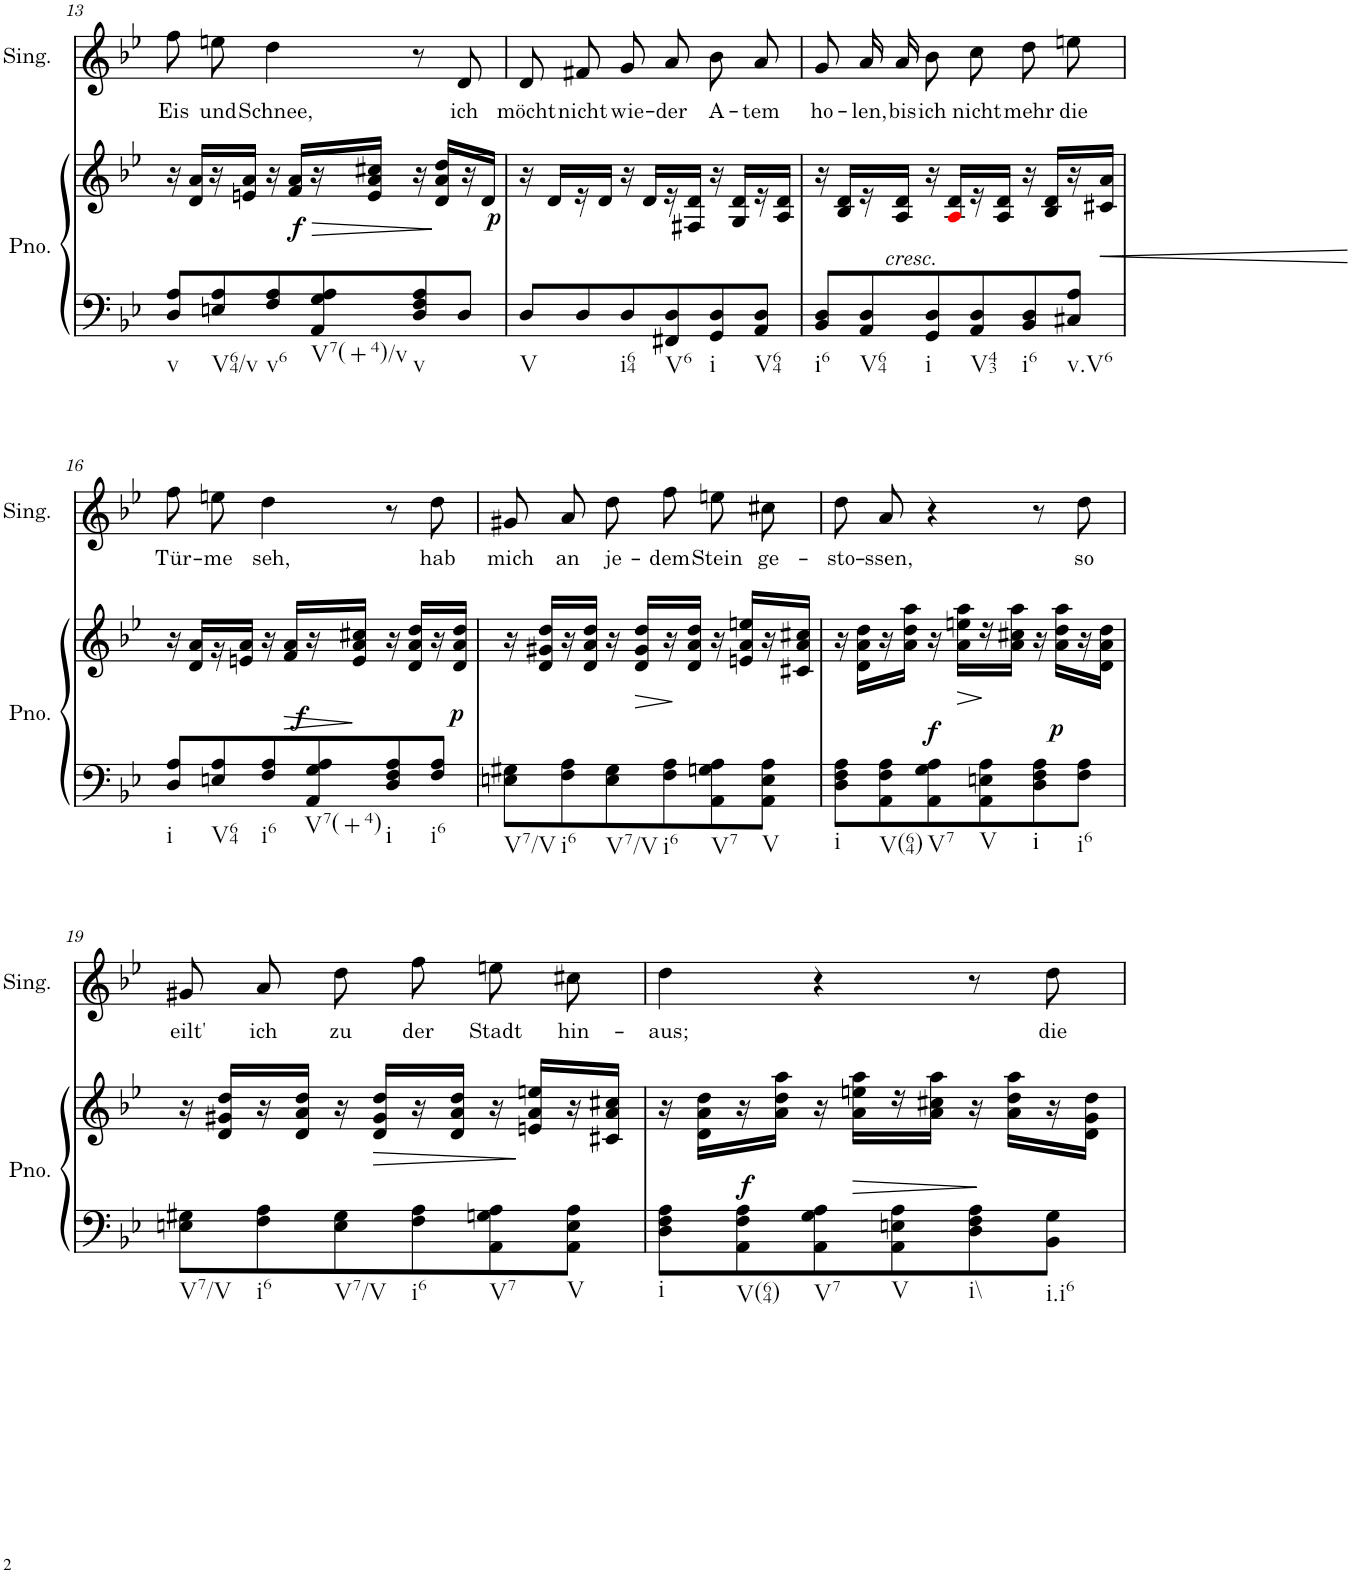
**kern	**kern	**dynam	**kern	**text
*part2	*part2	*part2	*part1	*part1
*staff3	*staff2	*staff2/3	*staff1	*staff1
*I"Pianoforte	*	*	*I"Singstimme	*
*I'Pno.	*	*	*I'Sing.	*
!!LO:PB:g=z
*clefF4	*clefG2	*	*clefG2	*
*k[b-e-]	*k[b-e-]	*	*k[b-e-]	*
*M3/4	*M3/4	*	*M3/4	*
=13	=13	=13	=13	=13
!LO:TX:b:t=v	!	!	!	!
!	!	!	!	!LO:LY:b
8D/ 8A/L	16r	.	8ff\L	Eis
.	16d/ 16a/LL	.	.	.
!LO:TX:b:t=V64/v	!	!	!	!
!	!	!	!	!LO:LY:b
8En/ 8A/	16r	.	8een\J	und
.	16en/ 16a/JJ	.	.	.
!LO:TX:b:t=v6	!	!	!	!
!	!	!	!	!LO:LY:b
8F/ 8A/	16r	.	4dd\	Schnee,
!	!	!LO:HP:b	!	!
!	!	!LO:DY:n=1:b	!	!
.	16f/ 16a/LL	> f	.	.
!LO:TX:b:t=V7(+4)/v	!	!	!	!
8AA/ 8G/ 8A/	16r	.	.	.
.	16e/ 16a/ 16cc#X/JJ	.	.	.
!LO:TX:b:t=v	!	!	!	!
8D/ 8F/ 8A/	16r	.	8r	.
.	16d/ 16a/ 16dd/LL	.	.	.
!	!	!	!	!LO:LY:b
8D/J	16r	.	8d/	ich
!	!	!LO:DY:n=2:b	!	!
.	16d/JJ	p	.	.
.	.	]	.	.
=14	=14	=14	=14	=14
!LO:TX:b:t=V	!	!	!	!
!	!	!	!	!LO:LY:b
8D/L	16r	.	8d/L	möcht
.	16d/LL	.	.	.
!	!	!	!	!LO:LY:b
8D/	16r	.	8f#X/J	nicht
.	16d/JJ	.	.	.
!LO:TX:b:t=i64	!	!	!	!
!	!	!	!	!LO:LY:b
8D/	16r	.	8g/L	wie-
.	16d/LL	.	.	.
!LO:TX:b:t=V6	!	!	!	!
!	!	!	!	!LO:LY:b
8FF#X/ 8D/	16r	.	8a/J	-der
.	16F#X/ 16d/JJ	.	.	.
!LO:TX:b:t=i	!	!	!	!
!	!	!	!	!LO:LY:b
8GG/ 8D/	16r	.	8b-/L	A-
.	16G/ 16d/LL	.	.	.
!LO:TX:b:t=V64	!	!	!	!
!	!	!	!	!LO:LY:b
8AA/ 8D/J	16r	.	8a/J	-tem
.	16A/ 16d/JJ	.	.	.
=15	=15	=15	=15	=15
!LO:TX:b:t=i6	!	!	!	!
!	!	!	!	!LO:LY:b
8BB-/ 8D/L	16r	.	8g/L	ho-
.	16B-/ 16d/LL	.	.	.
!LO:TX:b:t=V64	!	!	!	!
!	!	!	!	!LO:LY:b
8AA/ 8D/	16r	.	16a/L	-len,
!	!LO:TX:b:i:t=cresc.	!	!	!
!	!	!	!	!LO:LY:b
.	16A/ 16d/JJ	.	16a/JJ	bis
!LO:TX:b:t=i	!	!	!	!
!	!	!	!	!LO:LY:b
8GG/ 8D/	16r	.	8b-\L	ich
.	16Ai/ 16d/LL	.	.	.
!LO:TX:b:t=V43	!	!	!	!
!	!	!	!	!LO:LY:b
8AA/ 8D/	16r	.	8cc\J	nicht
.	16A/ 16d/JJ	.	.	.
!LO:TX:b:t=i6	!	!	!	!
!	!	!	!	!LO:LY:b
8BB-/ 8D/	16r	.	8dd\L	mehr
.	16B-/ 16d/LL	.	.	.
!LO:TX:b:t=v.V6	!	!	!	!
!	!	!	!	!LO:LY:b
8C#X/ 8A/J	16r	.	8een\J	die
!	!	!LO:HP:b	!	!
.	16c#X/ 16a/JJ	<	.	.
.	.	[	.	.
!!LO:LB:g=z
=16	=16	=16	=16	=16
!LO:TX:b:t=i	!	!	!	!
!	!	!	!	!LO:LY:b
8D/ 8A/L	16r	.	8ff\L	Tür-
.	16d/ 16a/LL	.	.	.
!LO:TX:b:t=V64	!	!	!	!
!	!	!	!	!LO:LY:b
8En/ 8A/	16r	.	8een\J	-me
.	16en/ 16a/JJ	.	.	.
!LO:TX:b:t=i6	!	!	!	!
!	!	!	!	!LO:LY:b
8F/ 8A/	16r	.	4dd\	seh,
!	!	!LO:HP:b	!	!
.	16f/ 16a/LL	>	.	.
!LO:TX:b:t=V7(+4)	!	!	!	!
!	!	!LO:DY:b	!	!
8AA/ 8G/ 8A/	16r	f	.	.
.	16e/ 16a/ 16cc#X/JJ	.	.	.
!LO:TX:b:t=i	!	!	!	!
8D/ 8F/ 8A/	16r	.	8r	.
.	16d/ 16a/ 16dd/LL	.	.	.
!LO:TX:b:t=i6	!	!	!	!
!	!	!	!	!LO:LY:b
8F/ 8A/J	16r	.	8dd\	hab
!	!	!LO:DY:b	!	!
.	16d/ 16a/ 16dd/JJ	p	.	.
.	.	]	.	.
=17	=17	=17	=17	=17
!LO:TX:b:t=V7/V	!	!	!	!
!	!	!	!	!LO:LY:b
8En\ 8G#X\L	16r	.	8g#X/L	mich
.	16d/ 16g#X/ 16dd/LL	.	.	.
!LO:TX:b:t=i6	!	!	!	!
!	!	!	!	!LO:LY:b
8F\ 8A\	16r	.	8a/J	an
.	16d/ 16a/ 16dd/JJ	.	.	.
!LO:TX:b:t=V7/V	!	!	!	!
!	!	!	!	!LO:LY:b
8E\ 8G#\	16r	.	8dd\L	je-
!	!	!LO:HP:b	!	!
.	16d/ 16g#/ 16dd/LL	>	.	.
!LO:TX:b:t=i6	!	!	!	!
!	!	!	!	!LO:LY:b
8F\ 8A\	16r	.	8ff\J	-dem
.	16d/ 16a/ 16dd/JJ	.	.	.
!LO:TX:b:t=V7	!	!	!	!
!	!	!	!	!LO:LY:b
8AA\ 8Gn\ 8A\	16r	.	8een\L	Stein
.	16en/ 16a/ 16een/LL	.	.	.
!LO:TX:b:t=V	!	!	!	!
!	!	!	!	!LO:LY:b
8AA\ 8E\ 8A\J	16r	.	8cc#X\J	ge-
.	16c#X/ 16a/ 16cc#X/JJ	.	.	.
.	.	]	.	.
=18	=18	=18	=18	=18
!LO:TX:b:t=i	!	!	!	!
!	!	!	!	!LO:LY:b
8D\ 8F\ 8A\L	16r	.	8dd\L	-sto-
.	16d\ 16a\ 16dd\LL	.	.	.
!LO:TX:b:t=V(64)	!	!	!	!
!	!	!	!	!LO:LY:b
8AA\ 8F\ 8A\	16r	.	8a\J	-ssen,
.	16a\ 16dd\ 16aa\JJ	.	.	.
!LO:TX:b:t=V7	!	!	!	!
!	!	!LO:DY:a=2	!	!
8AA\ 8G\ 8A\	16r	f	4r	.
!	!	!LO:HP:b	!	!
.	16a\ 16een\ 16aa\LL	>	.	.
!LO:TX:b:t=V	!	!	!	!
8AA\ 8En\ 8A\	16r	.	.	.
.	16a\ 16cc#X\ 16aa\JJ	.	.	.
!LO:TX:b:t=i	!	!	!	!
!	!	!LO:DY:a=2	!	!
8D\ 8F\ 8A\	16r	p	8r	.
.	16a\ 16dd\ 16aa\LL	.	.	.
!LO:TX:b:t=i6	!	!	!	!
!	!	!	!	!LO:LY:b
8F\ 8A\J	16r	.	8dd\	so
.	16d\ 16a\ 16dd\JJ	.	.	.
.	.	]	.	.
!!LO:LB:g=z
=19	=19	=19	=19	=19
!LO:TX:b:t=V7/V	!	!	!	!
!	!	!	!	!LO:LY:b
8En\ 8G#X\L	16r	.	8g#X/L	eilt'
.	16d/ 16g#X/ 16dd/LL	.	.	.
!LO:TX:b:t=i6	!	!	!	!
!	!	!	!	!LO:LY:b
8F\ 8A\	16r	.	8a/J	ich
.	16d/ 16a/ 16dd/JJ	.	.	.
!LO:TX:b:t=V7/V	!	!	!	!
!	!	!	!	!LO:LY:b
8E\ 8G#\	16r	.	8dd\L	zu
!	!	!LO:HP:b	!	!
.	16d/ 16g#/ 16dd/LL	>	.	.
!LO:TX:b:t=i6	!	!	!	!
!	!	!	!	!LO:LY:b
8F\ 8A\	16r	.	8ff\J	der
.	16d/ 16a/ 16dd/JJ	.	.	.
!LO:TX:b:t=V7	!	!	!	!
!	!	!	!	!LO:LY:b
8AA\ 8Gn\ 8A\	16r	.	8een\L	Stadt
.	16en/ 16a/ 16een/LL	.	.	.
!LO:TX:b:t=V	!	!	!	!
!	!	!	!	!LO:LY:b
8AA\ 8E\ 8A\J	16r	.	8cc#X\J	hin-
.	16c#X/ 16a/ 16cc#X/JJ	.	.	.
.	.	]	.	.
=20	=20	=20	=20	=20
!LO:TX:b:t=i	!	!	!	!
!	!	!	!	!LO:LY:b
8D\ 8F\ 8A\L	16r	.	4dd\	-aus;
.	16d\ 16a\ 16dd\LL	.	.	.
!LO:TX:b:t=V(64)	!	!	!	!
!	!	!LO:DY:b	!	!
8AA\ 8F\ 8A\	16r	f	.	.
.	16a\ 16dd\ 16aa\JJ	.	.	.
!LO:TX:b:t=V7	!	!	!	!
8AA\ 8G\ 8A\	16r	.	4r	.
!	!	!LO:HP:b	!	!
.	16a\ 16een\ 16aa\LL	>	.	.
!LO:TX:b:t=V	!	!	!	!
8AA\ 8En\ 8A\	16r	.	.	.
.	16a\ 16cc#X\ 16aa\JJ	.	.	.
!LO:TX:b:t=i\\	!	!	!	!
8D\ 8F\ 8A\	16r	.	8r	.
.	16a\ 16dd\ 16aa\LL	.	.	.
!LO:TX:b:t=i.i6	!	!	!	!
!	!	!	!	!LO:LY:b
8BB-\ 8G\J	16r	.	8dd\	die
.	16d\ 16g\ 16dd\JJ	.	.	.
.	.	]	.	.
=	=	=	=	=
*-	*-	*-	*-	*-
